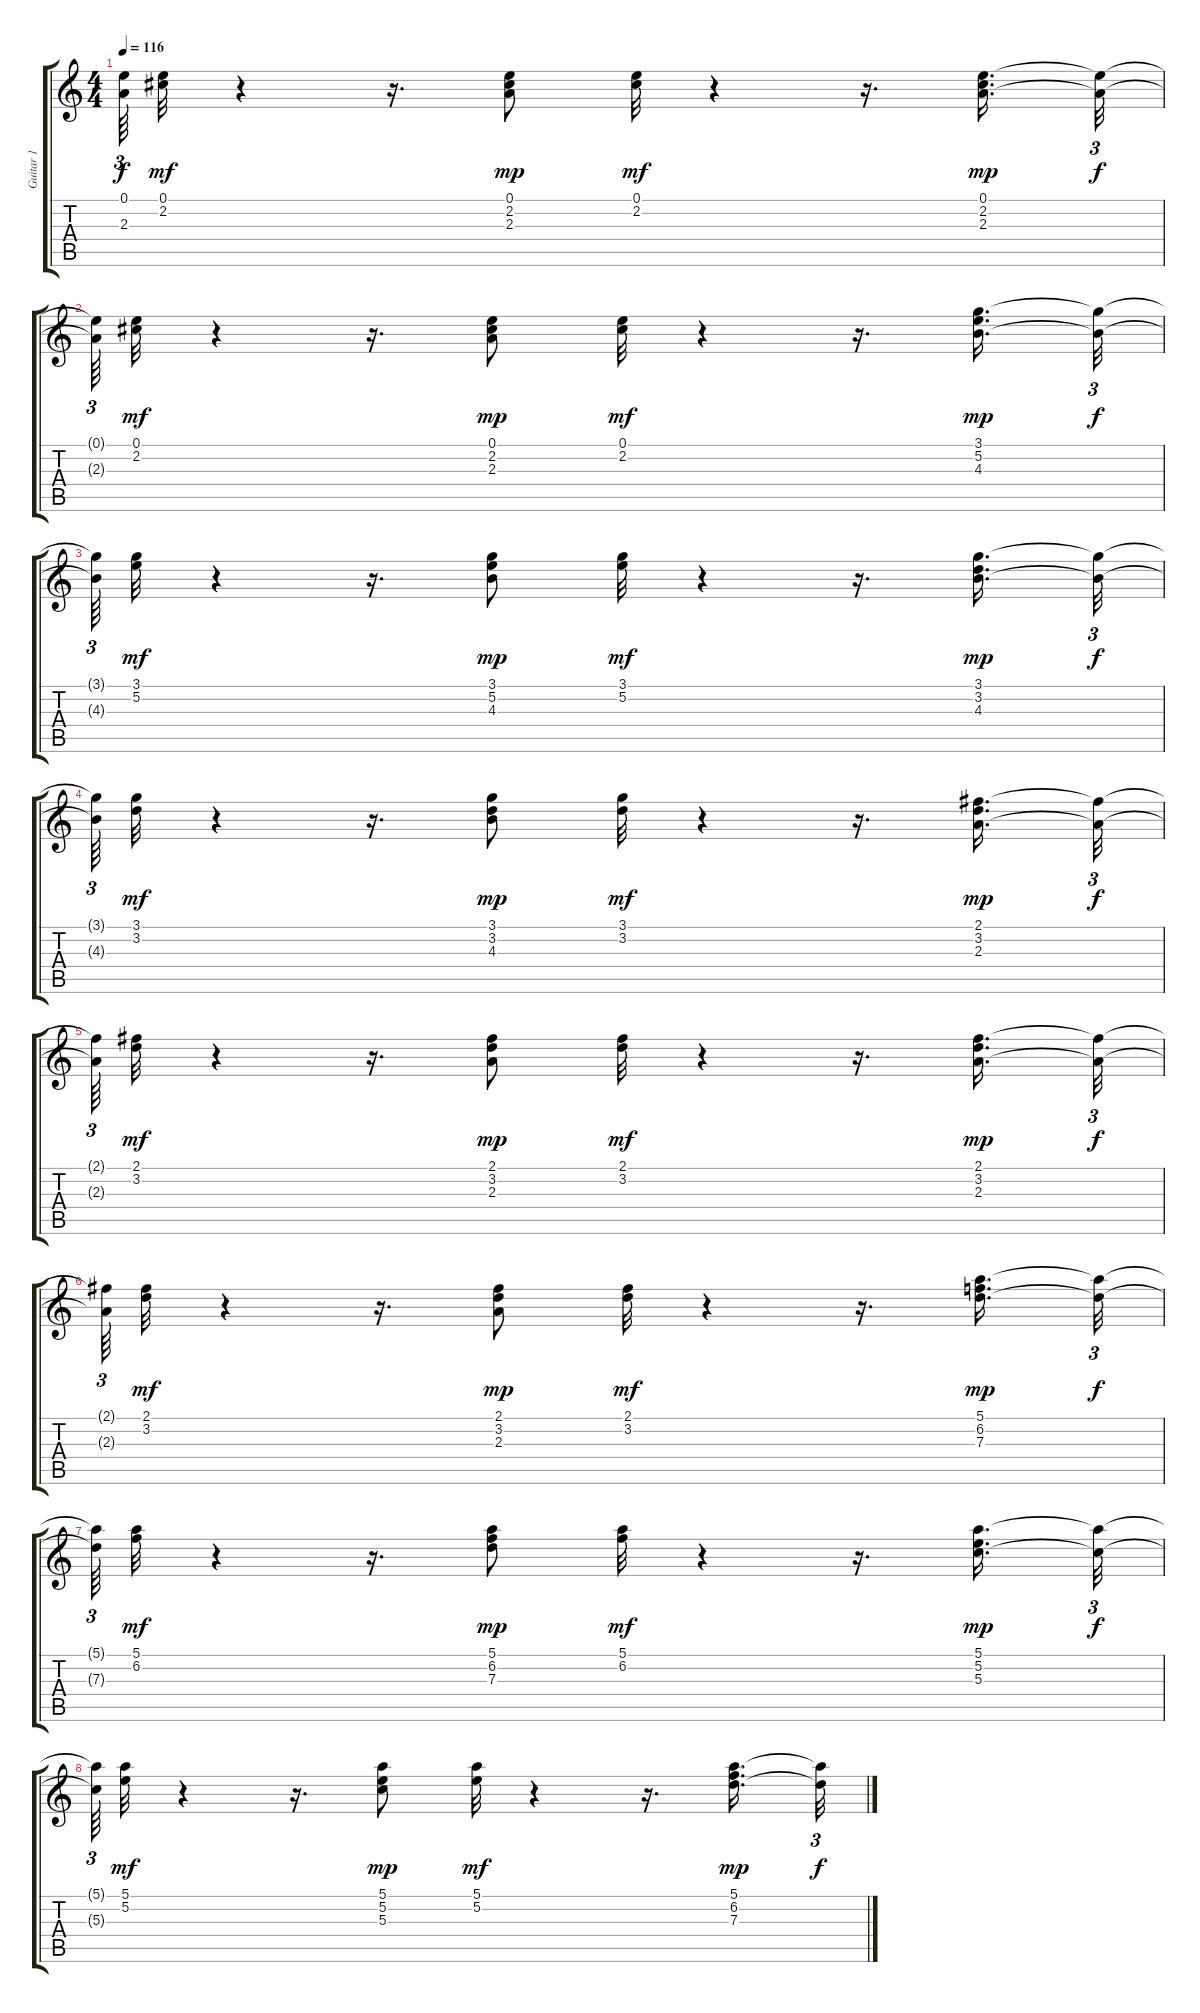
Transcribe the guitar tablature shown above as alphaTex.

\track ("Guitar 1" "Guitar 1") {instrument acousticguitarnylon}
\staff {score tabs}
\tuning (E4 B3 G3 D3 A2 E2) {hide}
\ts (4 4)
\tempo 116
\clef g2
\ks c
(0.1{t} 2.3{t}).64{tu (3 2) dy f} (0.1 2.2).32{dy mf} r.4 r.16{d} (0.1 2.2 2.3).8{dy mp} (0.1 2.2).32{dy mf} r.4 r.16{d} (0.1 2.2 2.3).16{d dy mp} (0.1{t} 2.3{t}).32{tu (3 2) dy f} |
(0.1{t} 2.3{t}).64{tu (3 2)} (0.1 2.2).32{dy mf} r.4 r.16{d} (0.1 2.2 2.3).8{dy mp} (0.1 2.2).32{dy mf} r.4 r.16{d} (3.1 5.2 4.3).16{d dy mp} (3.1{t} 4.3{t}).32{tu (3 2) dy f} |
(3.1{t} 4.3{t}).64{tu (3 2)} (3.1 5.2).32{dy mf} r.4 r.16{d} (3.1 5.2 4.3).8{dy mp} (3.1 5.2).32{dy mf} r.4 r.16{d} (3.1 3.2 4.3).16{d dy mp} (3.1{t} 4.3{t}).32{tu (3 2) dy f} |
(3.1{t} 4.3{t}).64{tu (3 2)} (3.1 3.2).32{dy mf} r.4 r.16{d} (3.1 3.2 4.3).8{dy mp} (3.1 3.2).32{dy mf} r.4 r.16{d} (2.1 3.2 2.3).16{d dy mp} (2.1{t} 2.3{t}).32{tu (3 2) dy f} |
(2.1{t} 2.3{t}).64{tu (3 2)} (2.1 3.2).32{dy mf} r.4 r.16{d} (2.1 3.2 2.3).8{dy mp} (2.1 3.2).32{dy mf} r.4 r.16{d} (2.1 3.2 2.3).16{d dy mp} (2.1{t} 2.3{t}).32{tu (3 2) dy f} |
(2.1{t} 2.3{t}).64{tu (3 2)} (2.1 3.2).32{dy mf} r.4 r.16{d} (2.1 3.2 2.3).8{dy mp} (2.1 3.2).32{dy mf} r.4 r.16{d} (5.1 6.2 7.3).16{d dy mp} (5.1{t} 7.3{t}).32{tu (3 2) dy f} |
(5.1{t} 7.3{t}).64{tu (3 2)} (5.1 6.2).32{dy mf} r.4 r.16{d} (5.1 6.2 7.3).8{dy mp} (5.1 6.2).32{dy mf} r.4 r.16{d} (5.1 5.2 5.3).16{d dy mp} (5.1{t} 5.3{t}).32{tu (3 2) dy f} |
(5.1{t} 5.3{t}).64{tu (3 2)} (5.1 5.2).32{dy mf} r.4 r.16{d} (5.1 5.2 5.3).8{dy mp} (5.1 5.2).32{dy mf} r.4 r.16{d} (5.1 6.2 7.3).16{d dy mp} (5.1{t} 7.3{t}).32{tu (3 2) dy f}
